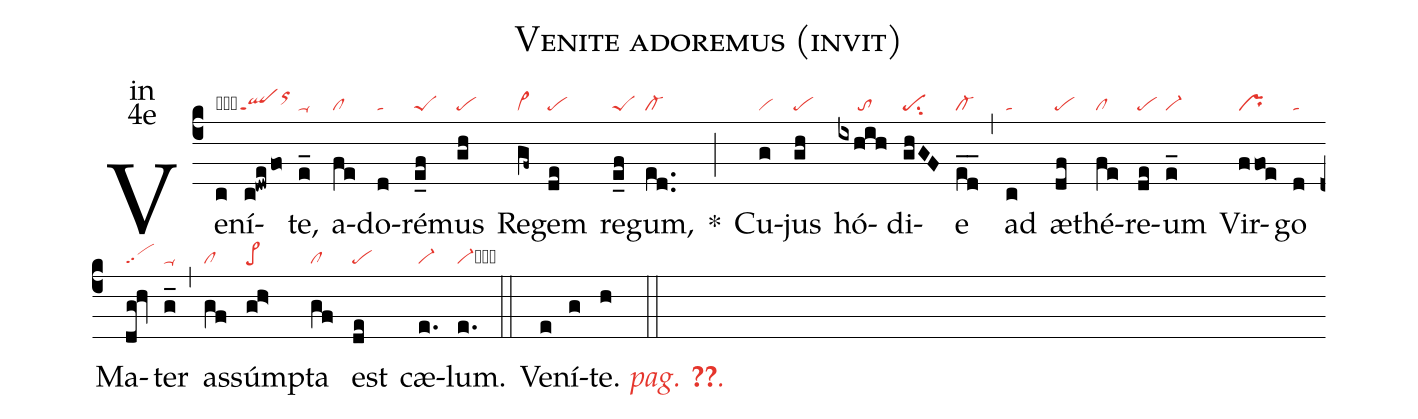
name:Venite adoremus (invit);
office-part:in;
mode:4e;
nabc-lines:1;
%%
(c4) Ve(c|obta)ní(c@dwe/fo|`qlppt1orhj)te,(e_|ta-) a(fe|cl)do(d|ta)ré(e_f|peS)mus(gh|pe) Re(gf~|vi>)gem(de|pe) re(e_f|peS)gum,(ed..|cl-) <sp>*</sp>(;) Cu(g|vi)jus(gh|pe) hó(ixhih|/////to)di(ghGF|pesu2)e(ed__|cl-) (,) ad(c|ta) æ(df|pe)thé(fe|cl)re(de|pe)um(e_|vi-) Vir(ffo@e|pr)go(d|ta) Ma(dg@hv|sc)ter(g_|ta-) (,) as(gf|cl)súm(gh>|pe>)pta(gf|cl) est(de|pe) cæ(e.|vi-)lum.(e.|vi-cb) (::) <nlba>Ve(e)ní(g)te. <c><i>pag. <v>\pageref{M-ORIP4e}</v>.</i></c></nlba>(h ::)
